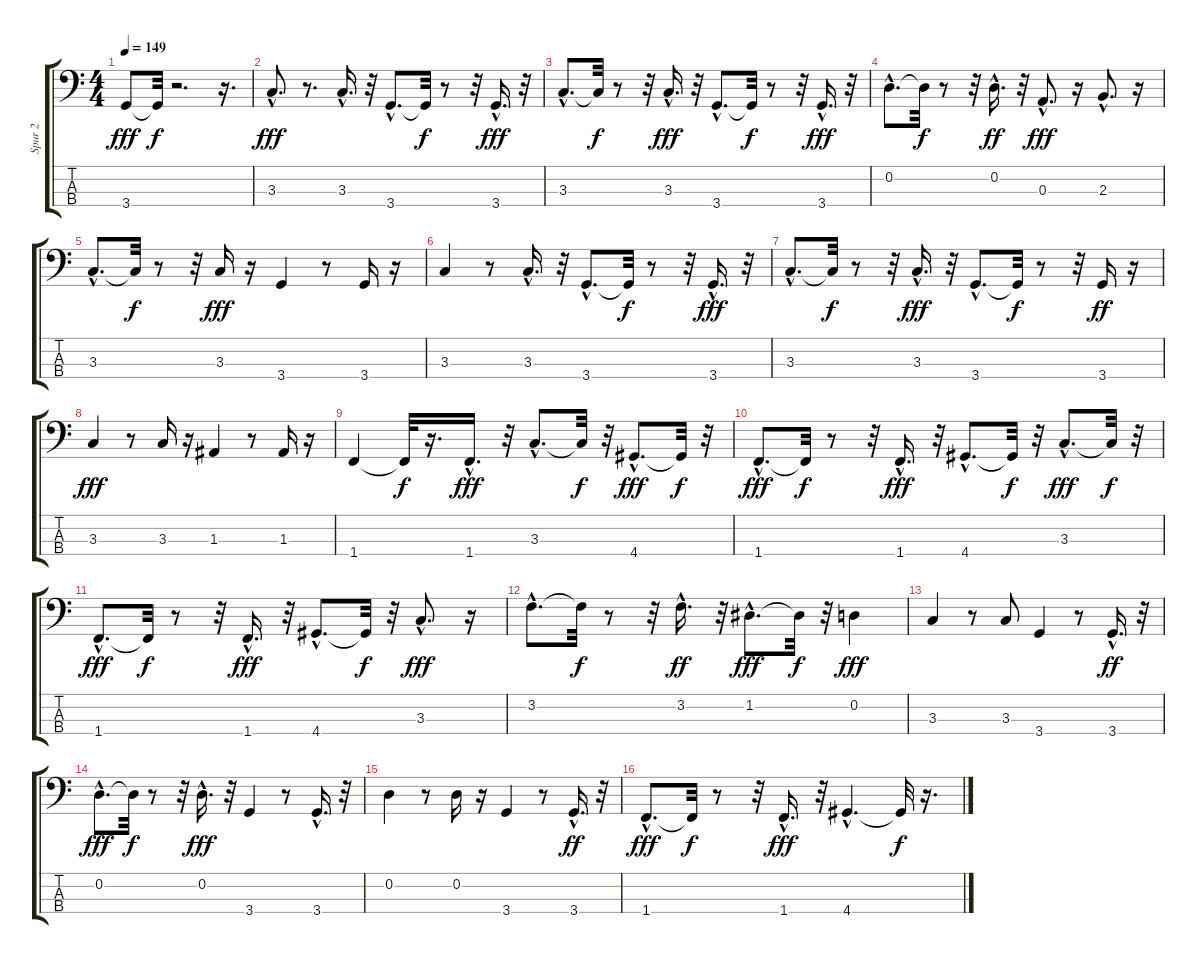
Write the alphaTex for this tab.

\track ("Spur 2" "Spur 2") {instrument synthbass2}
\staff {score tabs}
\tuning (G2 D2 A1 E1) {hide}
\ts (4 4)
\tempo 149
\clef f4
\ks c
3.4.8{dy fff} 3.4{t}.32{dy f} r.2{d} r.16{d} |
3.3{hac}.8{d dy fff} r.8{d} 3.3{hac}.16{d} r.32 3.4{hac}.8{d} 3.4{t}.32{dy f} r.8 r.32 3.4{hac}.16{d dy fff} r.32 |
3.3{hac}.8{d} 3.3{t}.32{dy f} r.8 r.32 3.3{hac}.16{d dy fff} r.32 3.4{hac}.8{d} 3.4{t}.32{dy f} r.8 r.32 3.4{hac}.16{d dy fff} r.32 |
0.2{hac}.8{d} 0.2{t}.32{dy f} r.8 r.32 0.2{hac}.16{d dy ff} r.32 0.3{hac}.8{d dy fff} r.16 2.3{hac}.8{d} r.16 |
3.3{hac}.8{d} 3.3{t}.32{dy f} r.8 r.32 3.3.16{dy fff} r.16 3.4.4 r.8 3.4.16 r.16 |
3.3.4 r.8 3.3{hac}.16{d} r.32 3.4{hac}.8{d} 3.4{t}.32{dy f} r.8 r.32 3.4{hac}.16{d dy fff} r.32 |
3.3{hac}.8{d} 3.3{t}.32{dy f} r.8 r.32 3.3{hac}.16{d dy fff} r.32 3.4{hac}.8{d} 3.4{t}.32{dy f} r.8 r.32 3.4.16{dy ff} r.16 |
3.3.4{dy fff} r.8 3.3.16 r.16 1.3.4 r.8 1.3.16 r.16 |
1.4.4 1.4{t}.32{dy f} r.16{d} 1.4{hac}.16{d dy fff} r.32 3.3{hac}.8{d} 3.3{t}.32{dy f} r.32 4.4{hac}.8{d dy fff} 4.4{t}.32{dy f} r.32 |
1.4{hac}.8{d dy fff} 1.4{t}.32{dy f} r.8 r.32 1.4{hac}.16{d dy fff} r.32 4.4{hac}.8{d} 4.4{t}.32{dy f} r.32 3.3{hac}.8{d dy fff} 3.3{t}.32{dy f} r.32 |
1.4{hac}.8{d dy fff} 1.4{t}.32{dy f} r.8 r.32 1.4{hac}.16{d dy fff} r.32 4.4{hac}.8{d} 4.4{t}.32{dy f} r.32 3.3{hac}.8{d dy fff} r.16 |
3.2{hac}.8{d} 3.2{t}.32{dy f} r.8 r.32 3.2{hac}.16{d dy ff} r.32 1.2{hac}.8{d dy fff} 1.2{t}.32{dy f} r.32 0.2.4{dy fff} |
3.3.4 r.8 3.3.8 3.4.4 r.8 3.4{hac}.16{d dy ff} r.32 |
0.2{hac}.8{d dy fff} 0.2{t}.32{dy f} r.8 r.32 0.2{hac}.16{d dy fff} r.32 3.4.4 r.8 3.4{hac}.16{d} r.32 |
0.2.4 r.8 0.2.16 r.16 3.4.4 r.8 3.4{hac}.16{d dy ff} r.32 |
1.4{hac}.8{d dy fff} 1.4{t}.32{dy f} r.8 r.32 1.4{hac}.16{d dy fff} r.32 4.4{hac}.4{d} 4.4{t}.32{dy f} r.16{d}
